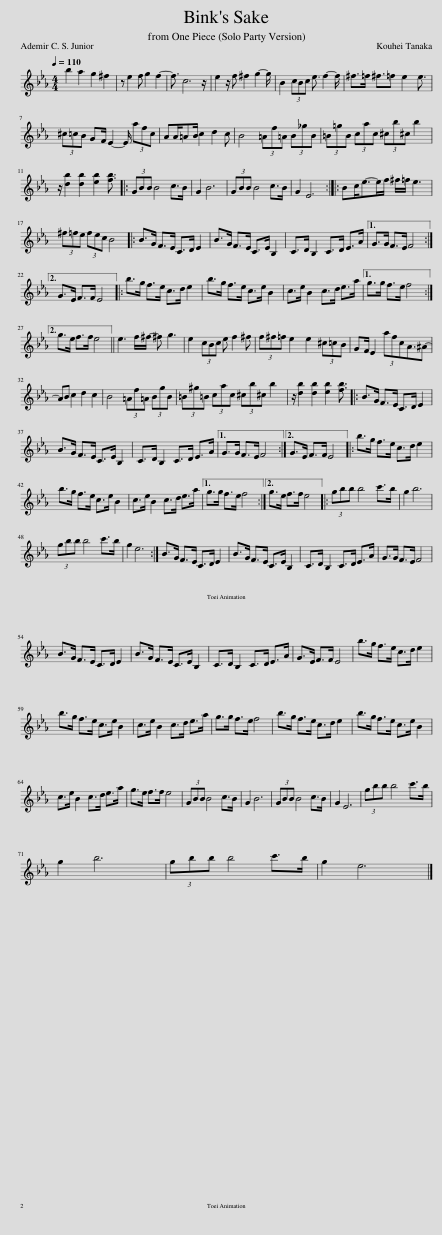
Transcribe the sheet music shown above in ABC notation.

X:1
L:1/8
Q:1/4=110
M:4/4
I:linebreak $
K:Eb
V:1 treble
V:1
 b2 a2 g2 ^f2 | z e2 f g2 f2- | f3/2 c6 z/ | e2 z/ f ^f2 g2- g/ | B2 (3cBc e3/2 f2- f/ | %5
 ^f>=f ^f3/2=f e2 e3/2 |$ (3^c=cB GF/ E2- E/ (3afc | AA/=AB/ c2 d2 c | B4 (3=Af=A (3B_gB | (3=B=gB (3cac (3^cb^c b2 |$ %10
 z/ [db]2 [db]2 [eb]2 [fb]3/2 |: (3GBB B4 c>B | G2 B6 | (3GBB B4 c>B | G2 E6 :: %15
 Bc<e-e/f/ ^f/=f/ e3 |$ (3^f=fe (3fec B4 |: B>G F>E C>D E2 | B>G F>E C>E B,2 | C>D B,2 C>D E>A |1 %20
 G>G F>E F4 :|2$ G>E F>F E4 |: b>g f>e c>d e2 | b>g f>e c>e B2 | c>e B2 c>d e>a |1 %25
 g>g f>e f4 :|2$ g>e f>f e4 || e3 f/^f/- ^f g3 | e2 (3cBc e f2 ^f | (3f^f=f e2 e2 (3^c=cB | %30
 GF/ E2 (3afcA3/2^A- |$ AB c2 d2 c2 | B4 (3=Af=A (3BgB | (3=B^g=B (3cac (3^cb^c b2 | z/ [db]2 [db]2 [eb]2 [fb]3/2 |: %35
 B>G F>E C>D E2 |$ B>G F>E C>E B,2 | C>D B,2 C>D E>A |1 G>G F>E F4 :|2 G>E F>F E4 |: %40
 b>g f>e c>d e2 |$ b>g f>e c>e B2 | c>e B2 c>d e>a |1 g>g f>e f4 :|2 g>e f>f e4 |: %45
 (3gbb b4 c'>b | g2 b6 |$ (3gbb b4 c'>b | g2 e6 :| B>G F>E C>D E2 | %50
 B>G F>E C>E B,2 | C>D B,2 C>D E>A | G>G F>E F4 |$ B>G F>E C>D E2 | B>G F>E C>E B,2 | %55
 C>D B,2 C>D E>A | G>E F>F E4 | b>g f>e c>d e2 |$ b>g f>e c>e B2 | c>e B2 c>d e>a | %60
 g>g f>e f4 | b>g f>e c>d e2 | b>g f>e c>e B2 |$ c>e B2 c>d e>a | g>e f>f e4 | %65
 (3GBB B4 c>B | G2 B6 | (3GBB B4 c>B | G2 E6 | (3gbb b4 c'>b |$ %70
 g2 b6 | (3gbb b4 c'>b | g2 e6 |] %73
